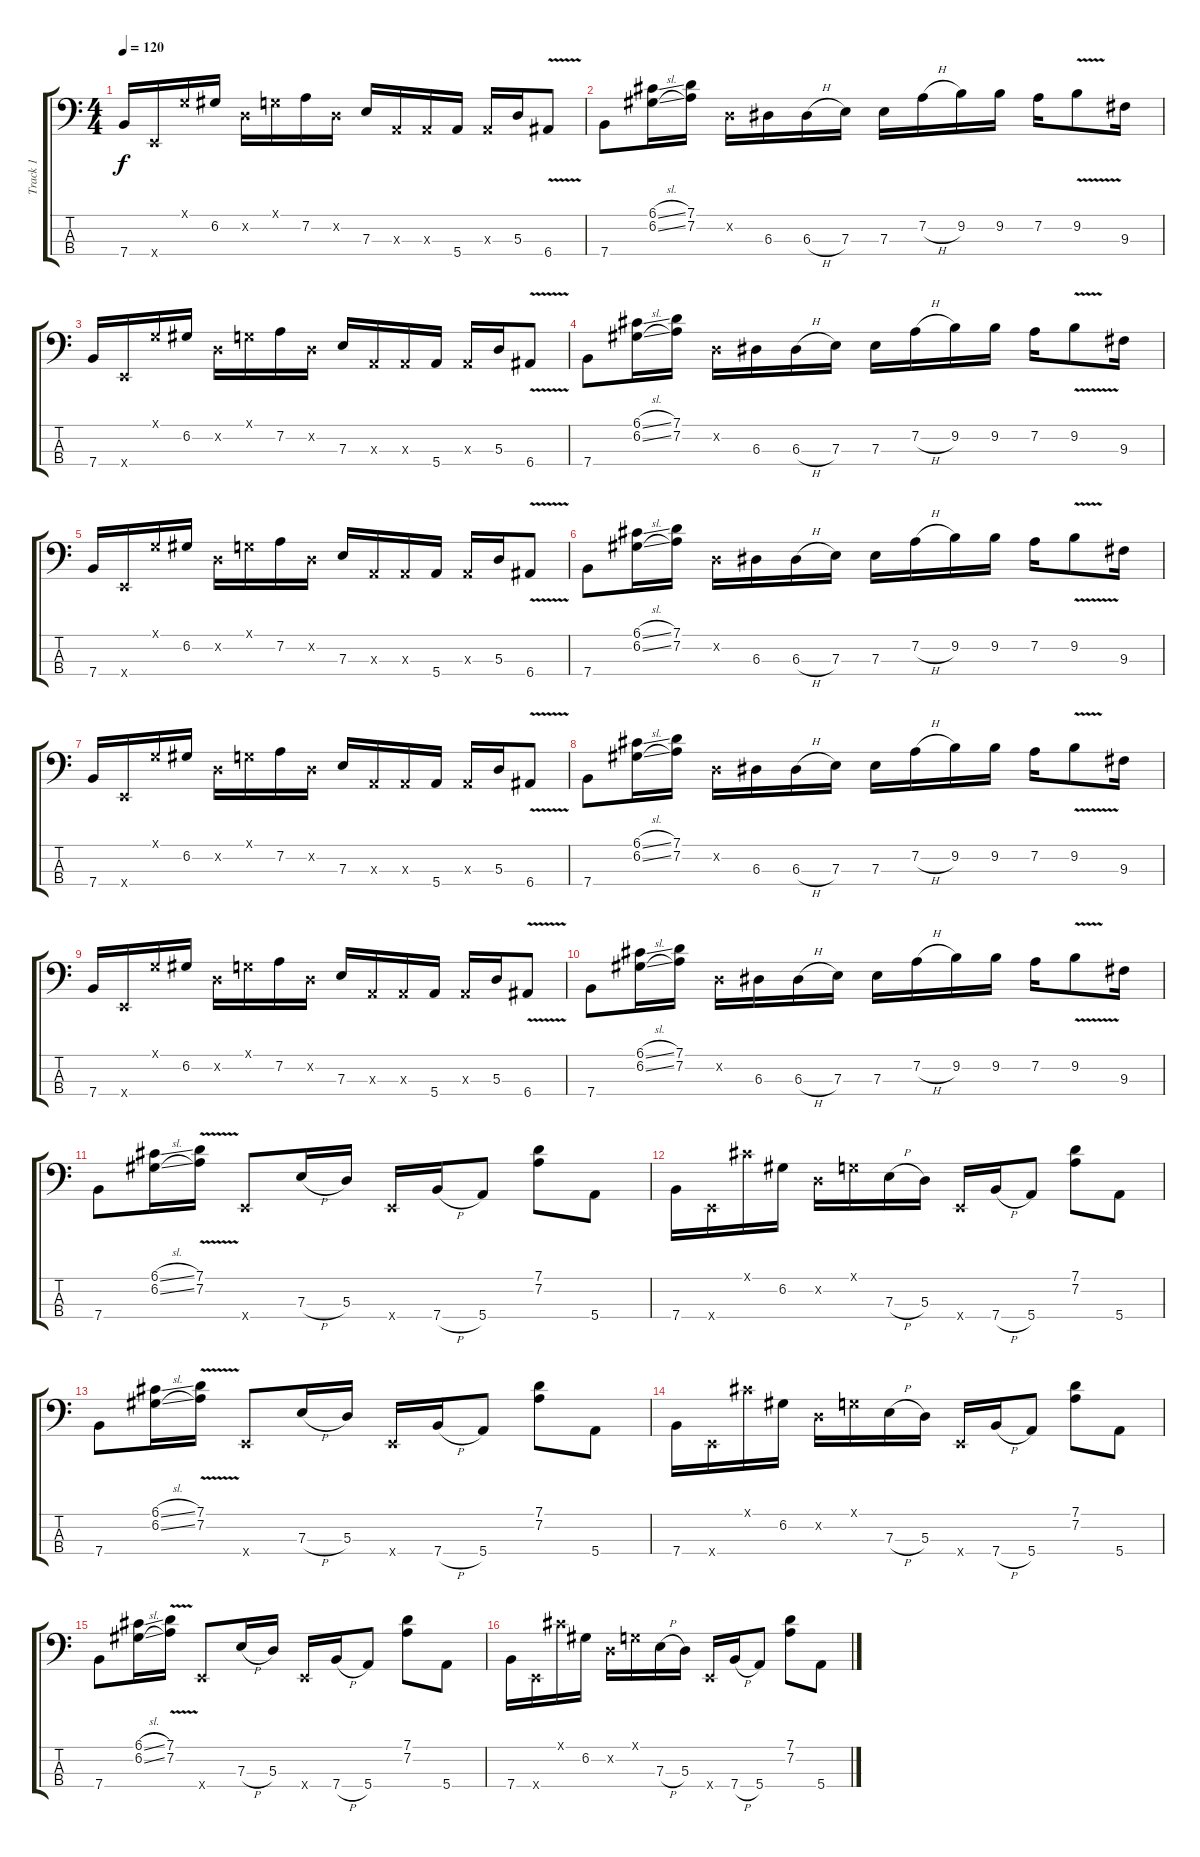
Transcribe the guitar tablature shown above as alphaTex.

\track ("Track 1" "Track 1") {instrument slapbass1}
\staff {score tabs}
\tuning (G2 D2 A1 E1) {hide}
\ts (4 4)
\tempo 120
\clef f4
\ks c
7.4.16{dy f volume 6} 0.4{x}.16 0.1{x}.16 6.2.16 0.2{x}.16 0.1{x}.16 7.2.16 0.2{x}.16 7.3.16 0.3{x}.16 0.3{x}.16 5.4.16 0.3{x}.16 5.3.16 6.4{v}.8 |
7.4.8 (6.1{sl} 6.2{sl}).16 (7.1 7.2).16 0.2{x}.16 6.3.16 6.3{h}.16 7.3.16 7.3.16 7.2{h}.16 9.2.16 9.2.16 7.2.16 9.2{v}.8 9.3.16 |
7.4.16 0.4{x}.16 0.1{x}.16 6.2.16 0.2{x}.16 0.1{x}.16 7.2.16 0.2{x}.16 7.3.16 0.3{x}.16 0.3{x}.16 5.4.16 0.3{x}.16 5.3.16 6.4{v}.8 |
7.4.8 (6.1{sl} 6.2{sl}).16 (7.1 7.2).16 0.2{x}.16 6.3.16 6.3{h}.16 7.3.16 7.3.16 7.2{h}.16 9.2.16 9.2.16 7.2.16 9.2{v}.8 9.3.16 |
7.4.16 0.4{x}.16 0.1{x}.16 6.2.16 0.2{x}.16 0.1{x}.16 7.2.16 0.2{x}.16 7.3.16 0.3{x}.16 0.3{x}.16 5.4.16 0.3{x}.16 5.3.16 6.4{v}.8 |
7.4.8 (6.1{sl} 6.2{sl}).16 (7.1 7.2).16 0.2{x}.16 6.3.16 6.3{h}.16 7.3.16 7.3.16 7.2{h}.16 9.2.16 9.2.16 7.2.16 9.2{v}.8 9.3.16 |
7.4.16{volume 2} 0.4{x}.16 0.1{x}.16 6.2.16 0.2{x}.16 0.1{x}.16 7.2.16 0.2{x}.16 7.3.16 0.3{x}.16 0.3{x}.16 5.4.16 0.3{x}.16 5.3.16 6.4{v}.8 |
7.4.8 (6.1{sl} 6.2{sl}).16 (7.1 7.2).16 0.2{x}.16 6.3.16 6.3{h}.16 7.3.16 7.3.16 7.2{h}.16 9.2.16 9.2.16 7.2.16 9.2{v}.8 9.3.16 |
7.4.16 0.4{x}.16 0.1{x}.16 6.2.16 0.2{x}.16 0.1{x}.16 7.2.16 0.2{x}.16 7.3.16 0.3{x}.16 0.3{x}.16 5.4.16 0.3{x}.16 5.3.16 6.4{v}.8 |
7.4.8 (6.1{sl} 6.2{sl}).16 (7.1 7.2).16 0.2{x}.16 6.3.16 6.3{h}.16 7.3.16 7.3.16 7.2{h}.16 9.2.16 9.2.16 7.2.16 9.2{v}.8 9.3.16 |
7.4.8{volume 9} (6.1{sl} 6.2{sl}).16 (7.1{v} 7.2{v}).16 0.4{x}.8 7.3{h}.16 5.3.16 0.4{x}.16 7.4{h}.16 5.4.8 (7.1 7.2).8 5.4.8 |
7.4.16 0.4{x}.16 6.1{x}.16 6.2.16 0.2{x}.16 0.1{x}.16 7.3{h}.16 5.3.16 0.4{x}.16 7.4{h}.16 5.4.8 (7.1 7.2).8 5.4.8 |
7.4.8 (6.1{sl} 6.2{sl}).16 (7.1{v} 7.2{v}).16 0.4{x}.8 7.3{h}.16 5.3.16 0.4{x}.16 7.4{h}.16 5.4.8 (7.1 7.2).8 5.4.8 |
7.4.16 0.4{x}.16 6.1{x}.16 6.2.16 0.2{x}.16 0.1{x}.16 7.3{h}.16 5.3.16 0.4{x}.16 7.4{h}.16 5.4.8 (7.1 7.2).8 5.4.8 |
7.4.8 (6.1{sl} 6.2{sl}).16 (7.1{v} 7.2{v}).16 0.4{x}.8 7.3{h}.16 5.3.16 0.4{x}.16 7.4{h}.16 5.4.8 (7.1 7.2).8 5.4.8 |
7.4.16 0.4{x}.16 6.1{x}.16 6.2.16 0.2{x}.16 0.1{x}.16 7.3{h}.16 5.3.16 0.4{x}.16 7.4{h}.16 5.4.8 (7.1 7.2).8 5.4.8
